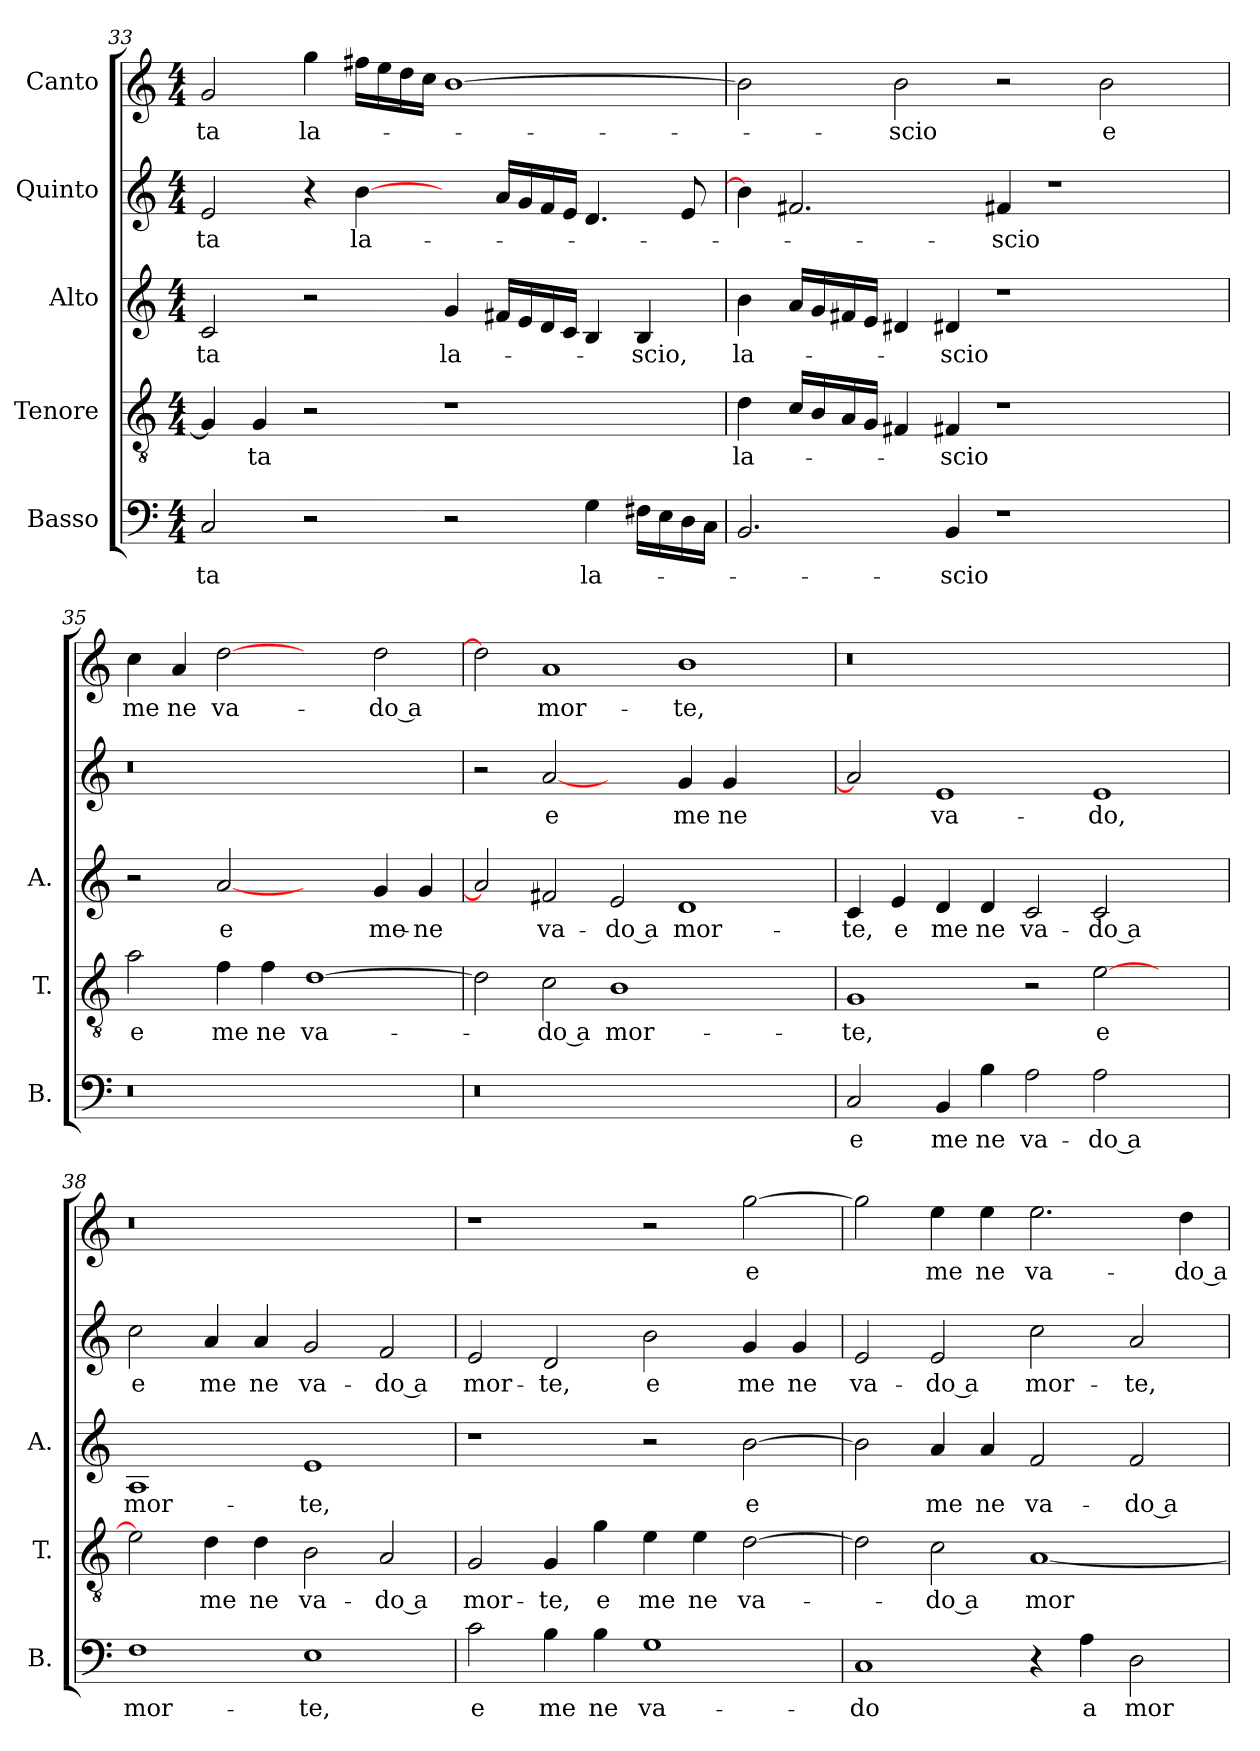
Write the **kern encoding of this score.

**kern	**text	**kern	**text	**kern	**text	**kern	**text	**kern	**text
*part5	*part5	*part4	*part4	*part3	*part3	*part2	*part2	*part1	*part1
*staff5	*staff5	*staff4	*staff4	*staff3	*staff3	*staff2	*staff2	*staff1	*staff1
*I"Basso	*	*I"Tenore	*	*I"Alto	*	*I"Quinto	*	*I"Canto	*
*I'B.	*	*I'T.	*	*I'A.	*	*	*	*	*
*clefF4	*	*clefGv2	*	*clefG2	*	*clefG2	*	*clefG2	*
*k[]	*	*k[]	*	*k[]	*	*k[]	*	*k[]	*
*C:	*	*C:	*	*C:	*	*C:	*	*C:	*
*M4/4	*	*M4/4	*	*M4/4	*	*M4/4	*	*M4/4	*
=33	=33	=33	=33	=33	=33	=33	=33	=33	=33
2C/	-ta	4G/]	.	2c/	-ta	2e/	-ta	2g/	-ta
.	.	4G/	-ta	.	.	.	.	.	.
2r	.	2r	.	2r	.	4r	.	4gg\	la-
.	.	.	.	.	.	[4b\	la-	16ff#X\LL	.
.	.	.	.	.	.	.	.	16ee\	.
.	.	.	.	.	.	.	.	16dd\	.
.	.	.	.	.	.	.	.	16cc\JJ	.
2r	.	1r	.	4g/	la-	4ryy	.	[1b\	.
.	.	.	.	16f#X/LL	.	16a/LL	.	.	.
.	.	.	.	16e/	.	16g/	.	.	.
.	.	.	.	16d/	.	16f/	.	.	.
.	.	.	.	16c/JJ	.	16e/JJ	.	.	.
4G\	la-	.	.	4B/	.	4.d/	.	.	.
16F#X\LL	.	.	.	4B/	-scio,	.	.	.	.
16E\	.	.	.	.	.	.	.	.	.
16D\	.	.	.	.	.	8e/	.	.	.
16C\JJ	.	.	.	.	.	.	.	.	.
=34	=34	=34	=34	=34	=34	=34	=34	=34	=34
2.BB/	.	4d\	la-	4b\	la-	4b\]	.	2b\]	.
.	.	16c/LL	.	16a/LL	.	2.f#X/	.	.	.
.	.	16B/	.	16g/	.	.	.	.	.
.	.	16A/	.	16f#X/	.	.	.	.	.
.	.	16G/JJ	.	16e/JJ	.	.	.	.	.
.	.	4F#X/	.	4d#X/	.	.	.	2b\	-scio
4BB/	-scio	4F#X/	-scio	4d#X/	-scio	.	.	.	.
1r	.	1r	.	1r	.	4f#X/	-scio	2r	.
.	.	.	.	.	.	1r	.	.	.
.	.	.	.	.	.	.	.	2b\	e
4ryy	.	4ryy	.	4ryy	.	.	.	4ryy	.
=35	=35	=35	=35	=35	=35	=35	=35	=35	=35
!LO:N:vis=0	!	!	!	!	!	!LO:N:vis=0	!	!	!
1r	.	2a\	e	2r	.	1r	.	4cc\	me
.	.	.	.	.	.	.	.	4a/	ne
.	.	4f\	me	[2a/	e	.	.	[2dd\	va-
.	.	4f\	ne	.	.	.	.	.	.
1ryy	.	[1d\	va-	2ryy	.	1ryy	.	2ryy	.
.	.	.	.	4g/	me-	.	.	2dd\	-do a
.	.	.	.	4g/	-ne	.	.	.	.
=36	=36	=36	=36	=36	=36	=36	=36	=36	=36
!LO:N:vis=0	!	!	!	!	!	!	!	!	!
1r	.	2d\]	.	2a/]	.	2r	.	2dd\]	.
.	.	2c\	-do a	2f#X/	va-	[2a/	e	1a/	mor-
1ryy	.	1B\	mor-	2e/	-do a	2ryy	.	.	.
.	.	.	.	1d/	mor-	4g/	me	1b\	-te,
.	.	.	.	.	.	4g/	ne	.	.
2ryy	.	2ryy	.	.	.	2ryy	.	.	.
=37	=37	=37	=37	=37	=37	=37	=37	=37	=37
!	!	!	!	!	!	!	!	!LO:N:vis=0	!
2C/	e	1G/	-te,	4c/	-te,	2a/]	.	1r	.
.	.	.	.	4e/	e	.	.	.	.
4BB/	me	.	.	4d/	me	1e/	va-	.	.
4B\	ne	.	.	4d/	ne	.	.	.	.
2A\	va-	2r	.	2c/	va-	.	.	1ryy	.
2A\	-do a	[2e\	e	2c/	-do a	1e/	-do,	.	.
2ryy	.	2ryy	.	2ryy	.	.	.	2ryy	.
=38	=38	=38	=38	=38	=38	=38	=38	=38	=38
!	!	!	!	!	!	!	!	!LO:N:vis=0	!
1F\	mor-	2e\]	.	1A/	mor-	2cc\	e	1r	.
.	.	4d\	me	.	.	4a/	me	.	.
.	.	4d\	ne	.	.	4a/	ne	.	.
1E\	-te,	2B\	va-	1e/	-te,	2g/	va-	1ryy	.
.	.	2A/	-do a	.	.	2f/	-do a	.	.
=39	=39	=39	=39	=39	=39	=39	=39	=39	=39
2c\	e	2G/	mor-	1r	.	2e/	mor-	1r	.
4B\	me	4G/	-te,	.	.	2d/	-te,	.	.
4B\	ne	4g\	e	.	.	.	.	.	.
1G\	va-	4e\	me	2r	.	2b\	e	2r	.
.	.	4e\	ne	.	.	.	.	.	.
.	.	[2d\	va-	[2b\	e	4g/	me	[2gg\	e
.	.	.	.	.	.	4g/	ne	.	.
=40	=40	=40	=40	=40	=40	=40	=40	=40	=40
1C/	-do	2d\]	.	2b\]	.	2e/	va-	2gg\]	.
.	.	2c\	-do a	4a/	me	2e/	-do a	4ee\	me
.	.	.	.	4a/	ne	.	.	4ee\	ne
4r	.	[1A/	mor-	2f/	va-	2cc\	mor-	2.ee\	va-
4A\	a	.	.	.	.	.	.	.	.
2D\	mor-	.	.	2f/	-do a	2a/	-te,	.	.
.	.	.	.	.	.	.	.	4dd\	-do a
=	=	=	=	=	=	=	=	=	=
*-	*-	*-	*-	*-	*-	*-	*-	*-	*-
